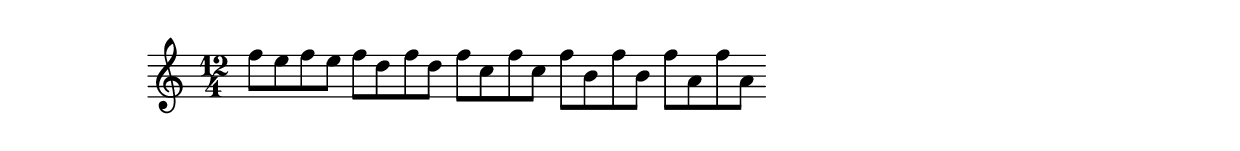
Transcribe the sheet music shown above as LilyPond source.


\version "2.6.0"
\header {
  texidoc = "For juxtaposed chords with the same direction, a
slight optical correction is used. It is constant, and works only if
two chords have no common head-positions range."
}

\layout { raggedright = ##t}

\relative c'' {
  \stemDown
  \time 12/4
  f8[
    e f e]  f[ d f d]  f[ c f c]  f[ b, f' b,]  f'[ a, f' a,]
}



